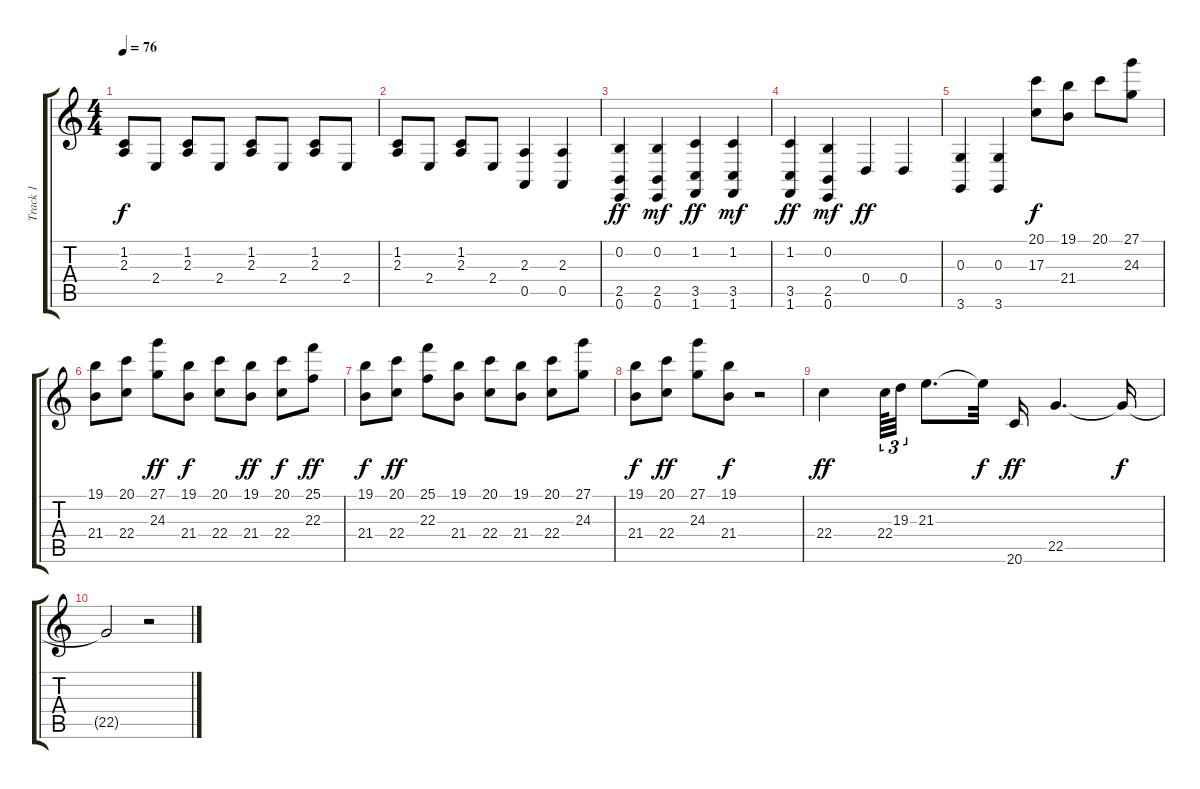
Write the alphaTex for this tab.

\track ("Track 1" "Track 1") {instrument acousticgrandpiano}
\staff {score tabs}
\tuning (E4 B3 G3 D3 A2 E2) {hide}
\ts (4 4)
\tempo 76
\clef g2
\ks c
(1.2 2.3).8{dy f} 2.4.8 (1.2 2.3).8 2.4.8 (1.2 2.3).8 2.4.8 (1.2 2.3).8 2.4.8 |
(1.2 2.3).8 2.4.8 (1.2 2.3).8 2.4.8 (2.3 0.5).4 (2.3 0.5).4 |
(0.2 2.5 0.6).4{dy ff} (0.2 2.5 0.6).4{dy mf} (1.2 3.5 1.6).4{dy ff} (1.2 3.5 1.6).4{dy mf} |
(1.2 3.5 1.6).4{dy ff} (0.2 2.5 0.6).4{dy mf} 0.4.4{dy ff} 0.4.4 |
(0.3 3.6).4 (0.3 3.6).4 (20.1 17.3).8{dy f} (19.1 21.4).8 20.1.8 (27.1 24.3).8 |
(19.1 21.4).8 (20.1 22.4).8 (27.1 24.3).8{dy ff} (19.1 21.4).8{dy f} (20.1 22.4).8 (19.1 21.4).8{dy ff} (20.1 22.4).8{dy f} (25.1 22.3).8{dy ff} |
(19.1 21.4).8{dy f} (20.1 22.4).8{dy ff} (25.1 22.3).8 (19.1 21.4).8 (20.1 22.4).8 (19.1 21.4).8 (20.1 22.4).8 (27.1 24.3).8 |
(19.1 21.4).8{dy f} (20.1 22.4).8{dy ff} (27.1 24.3).8 (19.1 21.4).8{dy f} r.2 |
22.4.4{dy ff} 22.4.64{tu (3 2)} 19.3.32{tu (3 2)} 21.3.8{d} 21.3{t}.32{dy f} 20.6.16{dy ff} 22.5.4{d} 22.5{t}.16{dy f} |
22.5{t}.2 r.2
